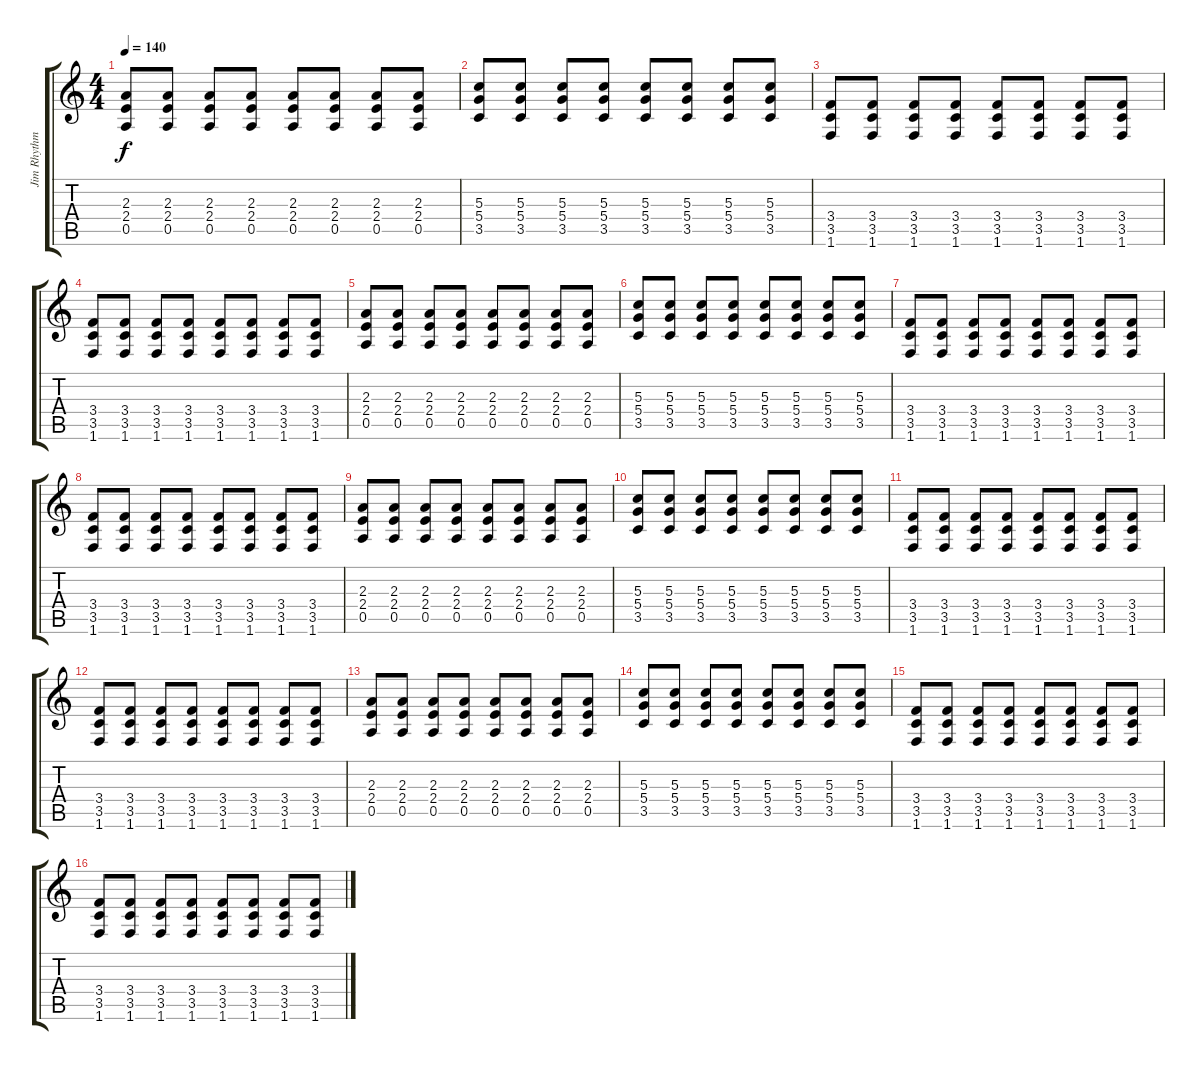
\track ("Jim Rhythm 1" "Jim Rhythm") {instrument distortionguitar}
\staff {score tabs}
\tuning (E4 B3 G3 D3 A2 E2) {hide}
\ts (4 4)
\tempo 140
\clef g2
\ks c
(2.3 2.4 0.5).8{dy f} (2.3 2.4 0.5).8 (2.3 2.4 0.5).8 (2.3 2.4 0.5).8 (2.3 2.4 0.5).8 (2.3 2.4 0.5).8 (2.3 2.4 0.5).8 (2.3 2.4 0.5).8 |
(5.3 5.4 3.5).8 (5.3 5.4 3.5).8 (5.3 5.4 3.5).8 (5.3 5.4 3.5).8 (5.3 5.4 3.5).8 (5.3 5.4 3.5).8 (5.3 5.4 3.5).8 (5.3 5.4 3.5).8 |
(3.4 3.5 1.6).8 (3.4 3.5 1.6).8 (3.4 3.5 1.6).8 (3.4 3.5 1.6).8 (3.4 3.5 1.6).8 (3.4 3.5 1.6).8 (3.4 3.5 1.6).8 (3.4 3.5 1.6).8 |
(3.4 3.5 1.6).8 (3.4 3.5 1.6).8 (3.4 3.5 1.6).8 (3.4 3.5 1.6).8 (3.4 3.5 1.6).8 (3.4 3.5 1.6).8 (3.4 3.5 1.6).8 (3.4 3.5 1.6).8 |
(2.3 2.4 0.5).8 (2.3 2.4 0.5).8 (2.3 2.4 0.5).8 (2.3 2.4 0.5).8 (2.3 2.4 0.5).8 (2.3 2.4 0.5).8 (2.3 2.4 0.5).8 (2.3 2.4 0.5).8 |
(5.3 5.4 3.5).8 (5.3 5.4 3.5).8 (5.3 5.4 3.5).8 (5.3 5.4 3.5).8 (5.3 5.4 3.5).8 (5.3 5.4 3.5).8 (5.3 5.4 3.5).8 (5.3 5.4 3.5).8 |
(3.4 3.5 1.6).8 (3.4 3.5 1.6).8 (3.4 3.5 1.6).8 (3.4 3.5 1.6).8 (3.4 3.5 1.6).8 (3.4 3.5 1.6).8 (3.4 3.5 1.6).8 (3.4 3.5 1.6).8 |
(3.4 3.5 1.6).8 (3.4 3.5 1.6).8 (3.4 3.5 1.6).8 (3.4 3.5 1.6).8 (3.4 3.5 1.6).8 (3.4 3.5 1.6).8 (3.4 3.5 1.6).8 (3.4 3.5 1.6).8 |
(2.3 2.4 0.5).8 (2.3 2.4 0.5).8 (2.3 2.4 0.5).8 (2.3 2.4 0.5).8 (2.3 2.4 0.5).8 (2.3 2.4 0.5).8 (2.3 2.4 0.5).8 (2.3 2.4 0.5).8 |
(5.3 5.4 3.5).8 (5.3 5.4 3.5).8 (5.3 5.4 3.5).8 (5.3 5.4 3.5).8 (5.3 5.4 3.5).8 (5.3 5.4 3.5).8 (5.3 5.4 3.5).8 (5.3 5.4 3.5).8 |
(3.4 3.5 1.6).8 (3.4 3.5 1.6).8 (3.4 3.5 1.6).8 (3.4 3.5 1.6).8 (3.4 3.5 1.6).8 (3.4 3.5 1.6).8 (3.4 3.5 1.6).8 (3.4 3.5 1.6).8 |
(3.4 3.5 1.6).8 (3.4 3.5 1.6).8 (3.4 3.5 1.6).8 (3.4 3.5 1.6).8 (3.4 3.5 1.6).8 (3.4 3.5 1.6).8 (3.4 3.5 1.6).8 (3.4 3.5 1.6).8 |
(2.3 2.4 0.5).8 (2.3 2.4 0.5).8 (2.3 2.4 0.5).8 (2.3 2.4 0.5).8 (2.3 2.4 0.5).8 (2.3 2.4 0.5).8 (2.3 2.4 0.5).8 (2.3 2.4 0.5).8 |
(5.3 5.4 3.5).8 (5.3 5.4 3.5).8 (5.3 5.4 3.5).8 (5.3 5.4 3.5).8 (5.3 5.4 3.5).8 (5.3 5.4 3.5).8 (5.3 5.4 3.5).8 (5.3 5.4 3.5).8 |
(3.4 3.5 1.6).8 (3.4 3.5 1.6).8 (3.4 3.5 1.6).8 (3.4 3.5 1.6).8 (3.4 3.5 1.6).8 (3.4 3.5 1.6).8 (3.4 3.5 1.6).8 (3.4 3.5 1.6).8 |
(3.4 3.5 1.6).8 (3.4 3.5 1.6).8 (3.4 3.5 1.6).8 (3.4 3.5 1.6).8 (3.4 3.5 1.6).8 (3.4 3.5 1.6).8 (3.4 3.5 1.6).8 (3.4 3.5 1.6).8
